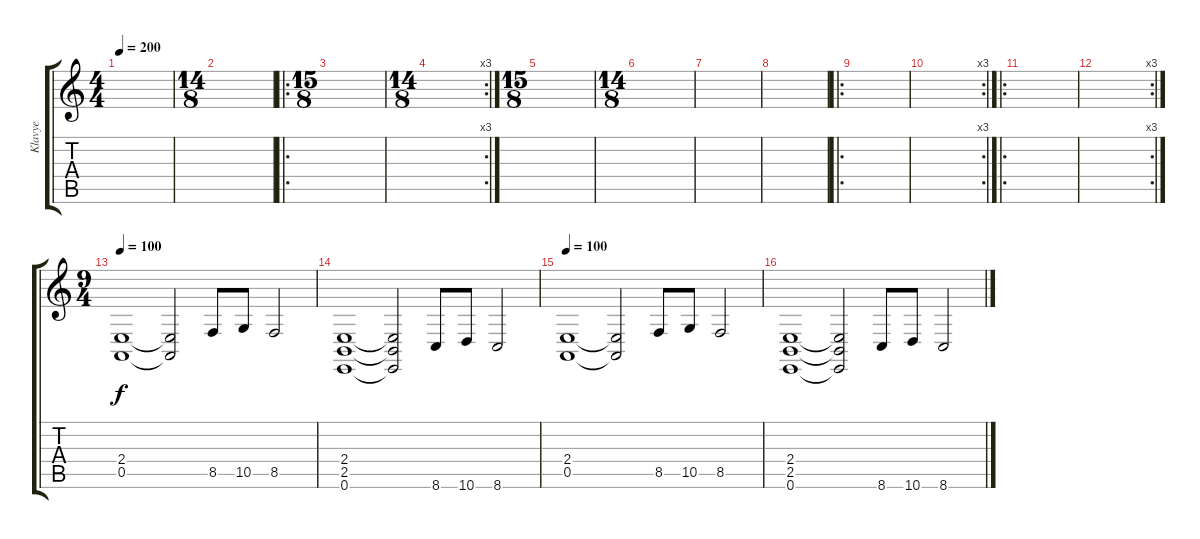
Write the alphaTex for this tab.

\track ("Klavye" "Klavye") {instrument synthstrings1}
\staff {score tabs}
\tuning (E4 B3 G3 D3 A2 E2) {hide}
\ts (4 4)
\tempo 200
\clef g2
\ks c
|
\ts (14 8)
|
\ro
\ts (15 8)
|
\rc 3
\ts (14 8)
|
\ts (15 8)
|
\ts (14 8)
|
|
|
\ro
|
\rc 3
|
\ro
|
\rc 3
|
\ts (9 4)
\tempo 100
(2.4 0.5).1 (2.4{t} 0.5{t}).2 8.5.8 10.5.8 8.5.2 |
(2.4 2.5 0.6).1 (2.4{t} 2.5{t} 0.6{t}).2 8.6.8 10.6.8 8.6.2 |
\tempo 100
(2.4 0.5).1 (2.4{t} 0.5{t}).2 8.5.8 10.5.8 8.5.2 |
(2.4 2.5 0.6).1 (2.4{t} 2.5{t} 0.6{t}).2 8.6.8 10.6.8 8.6.2
